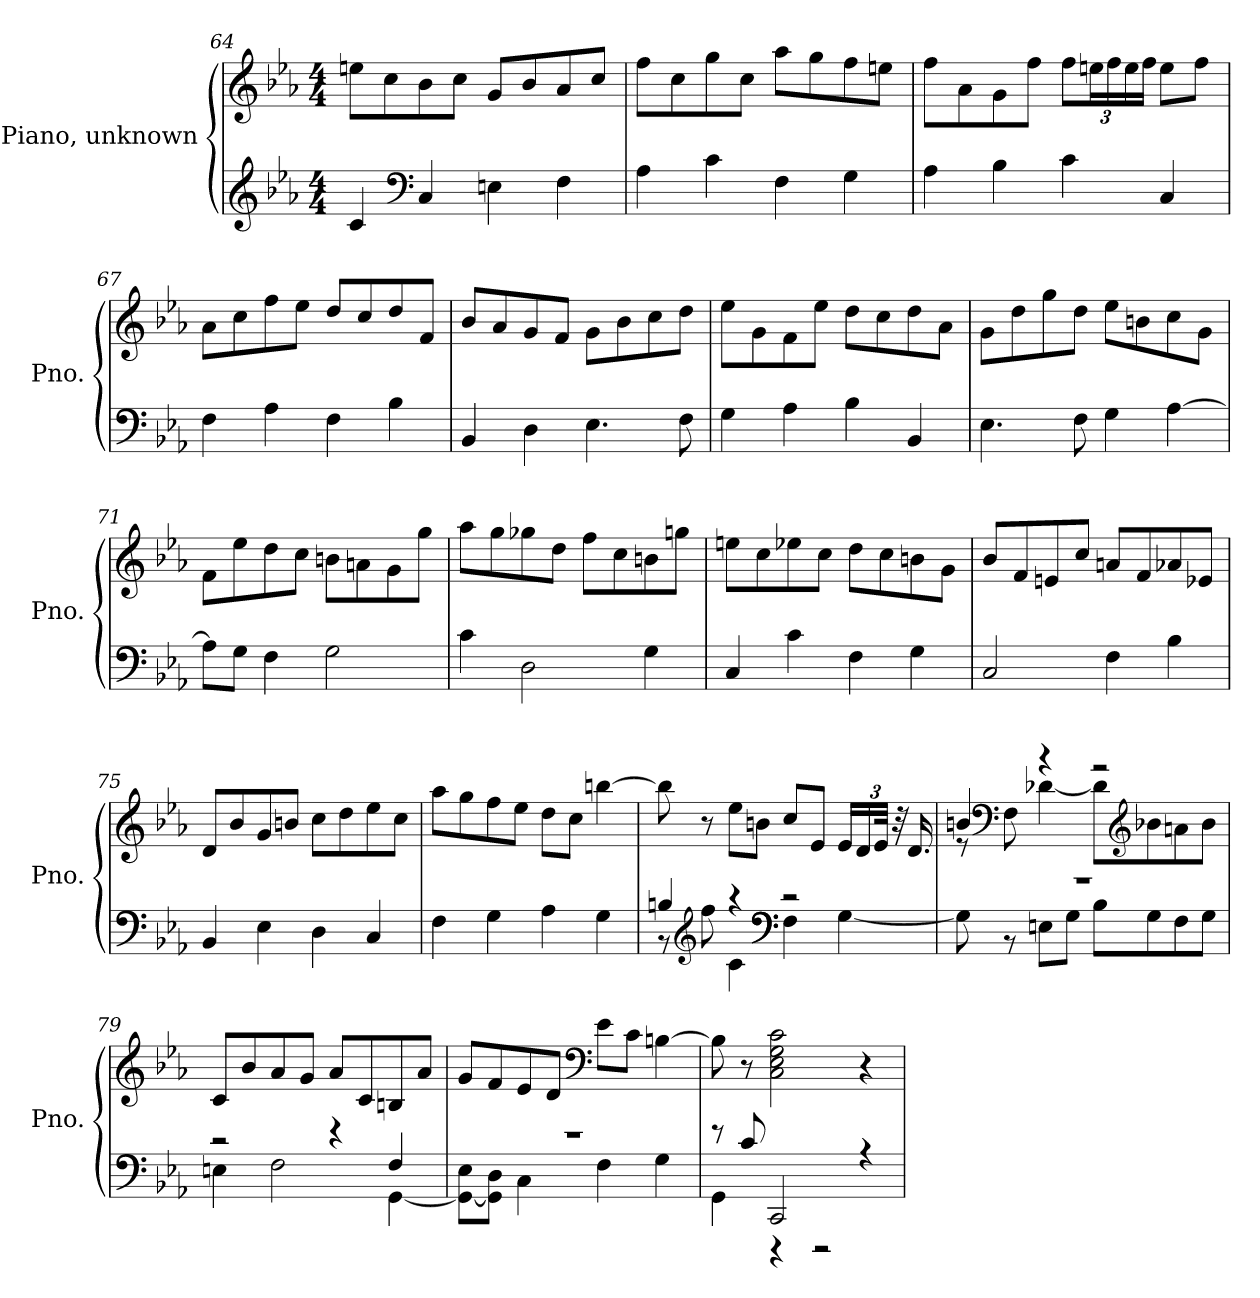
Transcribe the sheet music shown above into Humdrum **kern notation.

**kern	**kern
*part1	*part1
*staff2	*staff1
*I"Piano, unknown	*
*I'Pno.	*
*clefG2	*clefG2
*k[b-e-a-]	*k[b-e-a-]
*M4/4	*M4/4
=64	=64
4c/	8een\L
.	8cc\
*clefF4	*
4C/	8b-\
.	8cc\J
4En\	8g/L
.	8b-/
4F\	8a-/
.	8cc/J
!!LO:LB:g=z
=65	=65
4A-\	8ff\L
.	8cc\
4c\	8gg\
.	8cc\J
4F\	8aa-\L
.	8gg\
4G\	8ff\
.	8een\J
=66	=66
4A-\	8ff\L
.	8a-\
4B-\	8g\
.	8ff\J
*	*Xbrackettup
4c\	12ff\L
.	24een\L
.	24ff\
.	24ee\
.	24ff\JJ
4C/	8ee\L
.	8ff\J
=67	=67
4F\	8a-\L
.	8cc\
4A-\	8ff\
.	8ee-\J
4F\	8dd/L
.	8cc/
4B-\	8dd/
.	8f/J
=68	=68
4BB-/	8b-/L
.	8a-/
4D\	8g/
.	8f/J
4.E-\	8g\L
.	8b-\
.	8cc\
8F\	8dd\J
!!LO:LB:g=z
=69	=69
4G\	8ee-\L
.	8g\
4A-\	8f\
.	8ee-\J
4B-\	8dd\L
.	8cc\
4BB-/	8dd\
.	8a-\J
=70	=70
4.E-\	8g\L
.	8dd\
.	8gg\
8F\	8dd\J
4G\	8ee-\L
.	8bn\
[4A-\	8cc\
.	8g\J
=71	=71
8A-\L]	8f\L
8G\J	8ee-\
4F\	8dd\
.	8cc\J
2G\	8bn\L
.	8an\
.	8g\
.	8gg\J
=72	=72
4c\	8aa-\L
.	8gg\
2D\	8gg-X\
.	8dd\J
.	8ff\L
.	8cc\
4G\	8bn\
.	8ggn\J
!!LO:PB:g=z
=73	=73
4C/	8een\L
.	8cc\
4c\	8ee-X\
.	8cc\J
4F\	8dd\L
.	8cc\
4G\	8bn\
.	8g\J
=74	=74
2C/	8b-/L
.	8f/
.	8en/
.	8cc/J
4F\	8an/L
.	8f/
4B-\	8a-X/
.	8e-X/J
=75	=75
4BB-/	8d/L
.	8b-/
4E-\	8g/
.	8bn/J
4D\	8cc\L
.	8dd\
4C/	8ee-\
.	8cc\J
=76	=76
4F\	8aa-\L
.	8gg\
4G\	8ff\
.	8ee-\J
4A-\	8dd\L
.	8cc\J
4G\	[4bbn\
!!LO:LB:g=z
=77	=77
*^	*
4Bn/	8r	8bb\]
*clefG2	*	*
.	8ff\	8r
4r	4c\	8ee-\L
.	.	8bn\J
*clefF4	*	*
2r	4F\	8cc/L
.	.	8e-/J
.	[4G\	16e-/LL
.	.	24d/
.	.	48e-/JJk
.	.	32r
.	.	16.d/
=78	=78	=78
*	*	*^
1r	8G\]	4bn/	8r
*	*	*clefF4	*
.	8r	.	8F\
.	8En\L	4r	[4d-X\
.	8G\J	.	.
.	8B-\L	2r	8d-\L]
*	*	*clefG2	*
.	8G\	.	8b-X\
.	8F\	.	8an\
.	8G\J	.	8b-\J
*	*	*v	*v
=79	=79	=79
2r	4En\	8c/L
.	.	8b-/
.	2F\	8a-/
.	.	8g/J
4r	.	8a-/L
.	.	8c/
4F/	[4GG\	8Bn/
.	.	8a-/J
!!LO:LB:g=z
=80	=80	=80
1r	8GG\_ 8E-\L	8g/L
.	8GG\] 8D\J	8f/
.	4C\	8e-/
.	.	8d/J
*	*	*clefF4
.	4F\	8e-\L
.	.	8c\J
.	4G\	[4Bn\
=81	=81	=81
8r	4GG\	8B\]
8c/	.	8r
2CC/	4r	2C\ 2E-\ 2G\ 2c\
.	2r	.
4r	.	4r
*v	*v	*
=	=
*-	*-
